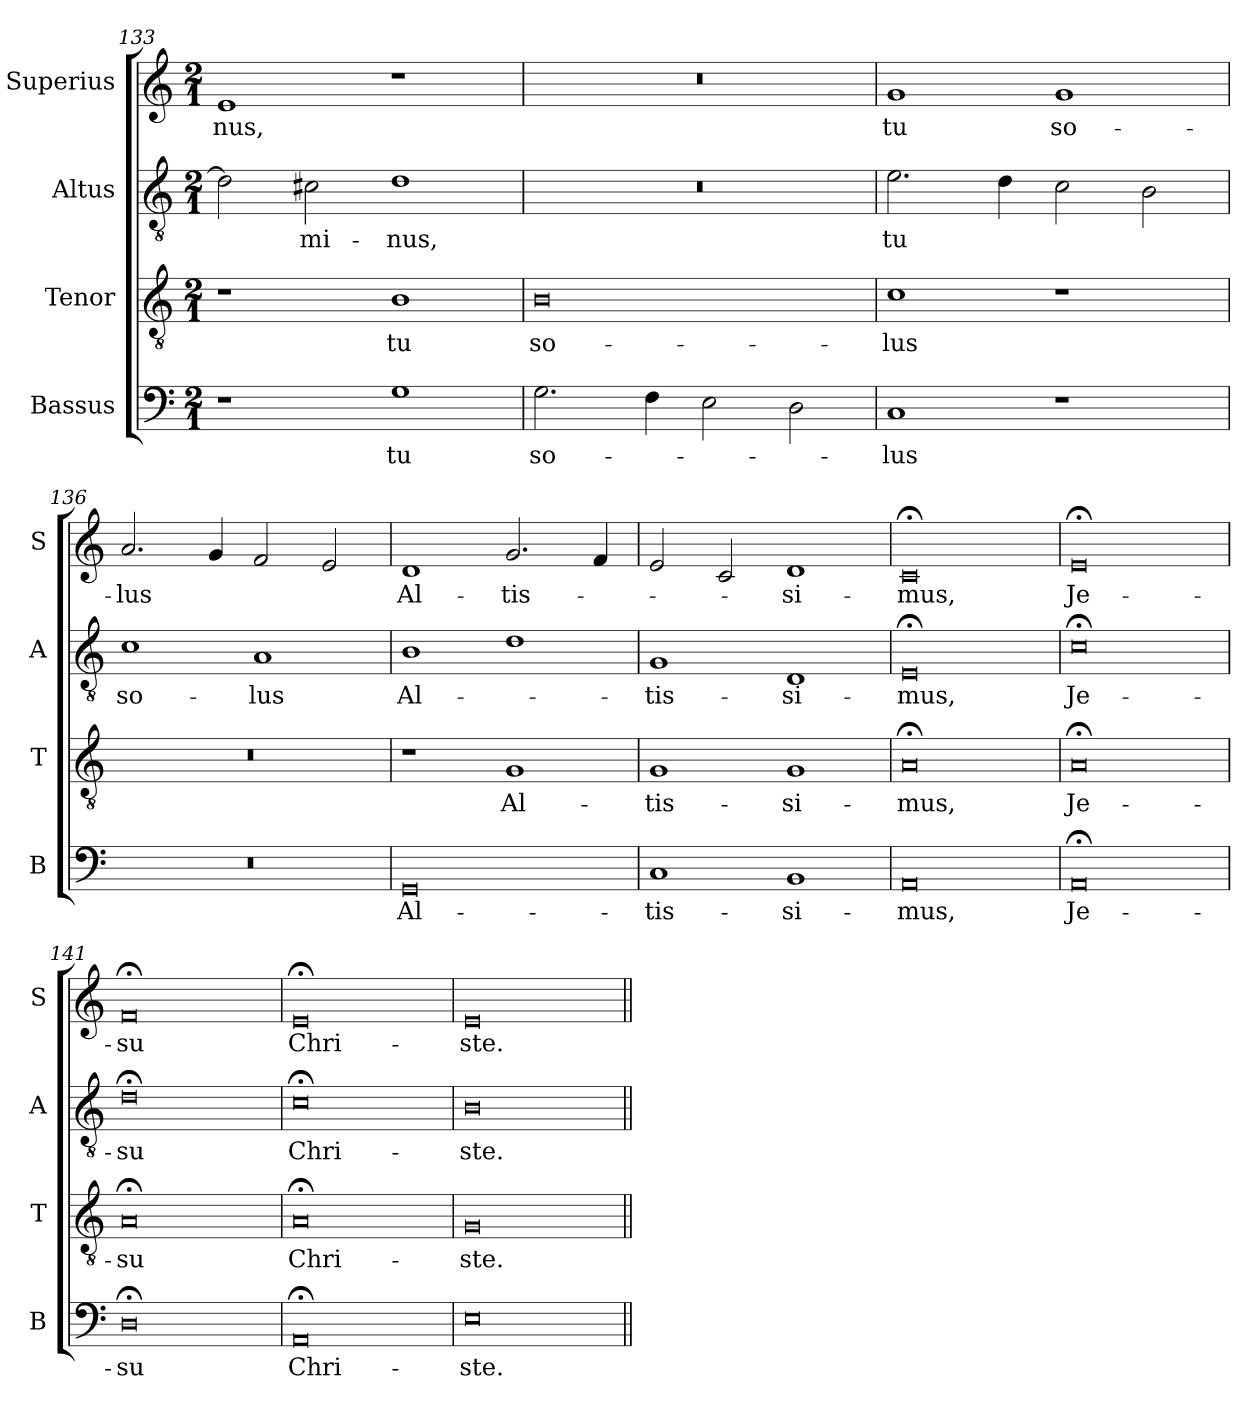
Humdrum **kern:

**kern	**text	**kern	**text	**kern	**text	**kern	**text
*part4	*part4	*part3	*part3	*part2	*part2	*part1	*part1
*staff4	*staff4	*staff3	*staff3	*staff2	*staff2	*staff1	*staff1
*I"Bassus	*	*I"Tenor	*	*I"Altus	*	*I"Superius	*
*I'B	*	*I'T	*	*I'A	*	*I'S	*
*clefF4	*	*clefGv2	*	*clefGv2	*	*clefG2	*
*k[]	*	*k[]	*	*k[]	*	*k[]	*
*M2/1	*	*M2/1	*	*M2/1	*	*M2/1	*
=133	=133	=133	=133	=133	=133	=133	=133
1r	.	1r	.	2d\]	.	1e	-nus,
.	.	.	.	2c#X\	-mi-	.	.
1G	tu	1B	tu	1d	-nus,	1r	.
=134	=134	=134	=134	=134	=134	=134	=134
2.G\	so-	0B	so-	0r	.	0r	.
4F\	.	.	.	.	.	.	.
2E\	.	.	.	.	.	.	.
2D\	.	.	.	.	.	.	.
=135	=135	=135	=135	=135	=135	=135	=135
1C	-lus	1c	-lus	2.e\	tu	1g	tu
.	.	.	.	4d\	.	.	.
1r	.	1r	.	2c\	.	1g	so-
.	.	.	.	2B\	.	.	.
=136	=136	=136	=136	=136	=136	=136	=136
0r	.	0r	.	1c	so-	2.a/	-lus
.	.	.	.	.	.	4g/	.
.	.	.	.	1A	-lus	2f/	.
.	.	.	.	.	.	2e/	.
=137	=137	=137	=137	=137	=137	=137	=137
0GG	Al-	1r	.	1B	Al-	1d	Al-
.	.	1G	Al-	1d	.	2.g/	-tis-
.	.	.	.	.	.	4f/	.
=138	=138	=138	=138	=138	=138	=138	=138
1C	-tis-	1G	-tis-	1G	-tis-	2e/	.
.	.	.	.	.	.	2c/	.
1BB	-si-	1G	-si-	1D	-si-	1d	-si-
=139	=139	=139	=139	=139	=139	=139	=139
0AA	-mus,	0A;<	-mus,	0E;<	-mus,	0c;<	-mus,
=140	=140	=140	=140	=140	=140	=140	=140
0AA;<	Je-	0A;<	Je-	0c;<	Je-	0e;<	Je-
=141	=141	=141	=141	=141	=141	=141	=141
0D;<	-su	0A;<	-su	0d;<	-su	0f;<	-su
=142	=142	=142	=142	=142	=142	=142	=142
0AA;<	Chri-	0A;<	Chri-	0c;<	Chri-	0e;<	Chri-
=143	=143	=143	=143	=143	=143	=143	=143
0E	-ste.	0G	-ste.	0B	-ste.	0e	-ste.
=||	=||	=||	=||	=||	=||	=||	=||
*-	*-	*-	*-	*-	*-	*-	*-
